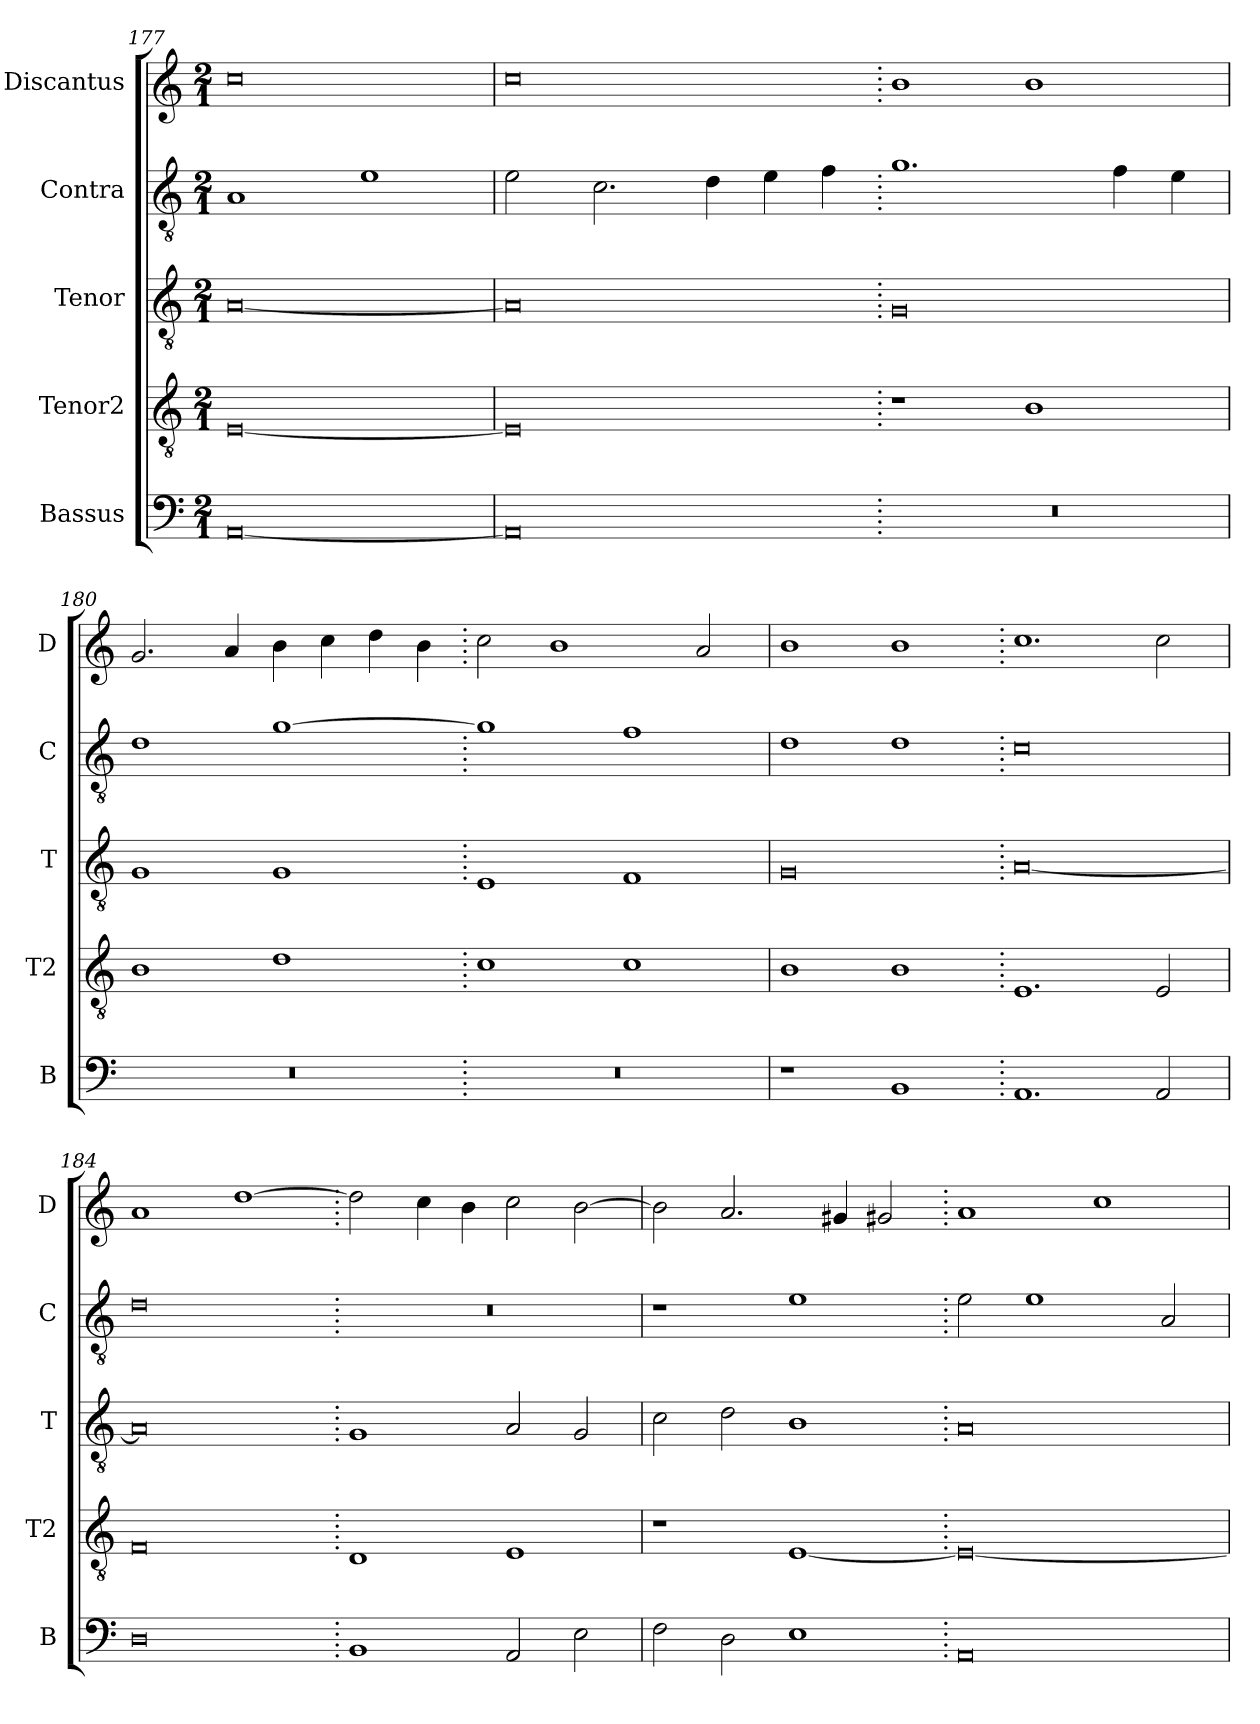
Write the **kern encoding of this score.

**kern	**kern	**kern	**kern	**kern
*part5	*part4	*part3	*part2	*part1
*staff5	*staff4	*staff3	*staff2	*staff1
*I"Bassus	*I"Tenor2	*I"Tenor	*I"Contra	*I"Discantus
*I'B	*I'T2	*I'T	*I'C	*I'D
*clefF4	*clefGv2	*clefGv2	*clefGv2	*clefG2
*k[]	*k[]	*k[]	*k[]	*k[]
*M2/1	*M2/1	*M2/1	*M2/1	*M2/1
=177	=177	=177	=177	=177
[0AA	[0E	[0A	1A	0cc
.	.	.	1e	.
=178	=178	=178	=178	=178
0AA]	0E]	0A]	2e\	0cc
.	.	.	2.c\	.
.	.	.	4d\	.
.	.	.	4e\	.
.	.	.	4f\	.
=179.	=179.	=179.	=179.	=179.
0r	1r	0G	1.g	1b
.	1B	.	.	1b
.	.	.	4f\	.
.	.	.	4e\	.
=180	=180	=180	=180	=180
0r	1B	1G	1d	2.g/
.	.	.	.	4a/
.	1d	1G	[1g	4b\
.	.	.	.	4cc\
.	.	.	.	4dd\
.	.	.	.	4b\
=181.	=181.	=181.	=181.	=181.
0r	1c	1E	1g]	2cc\
.	.	.	.	1b
.	1c	1F	1f	.
.	.	.	.	2a/
=182	=182	=182	=182	=182
1r	1B	0G	1d	1b
1BB	1B	.	1d	1b
=183.	=183.	=183.	=183.	=183.
1.AA	1.E	[0A	0c	1.cc
2AA/	2E/	.	.	2cc\
=184	=184	=184	=184	=184
0D	0F	0A]	0d	1a
.	.	.	.	[1dd
=185.	=185.	=185.	=185.	=185.
1BB	1D	1G	0r	2dd\]
.	.	.	.	4cc\
.	.	.	.	4b\
2AA/	1E	2A/	.	2cc\
2E\	.	2G/	.	[2b\
=186	=186	=186	=186	=186
2F\	1r	2c\	1r	2b\]
2D\	.	2d\	.	2.a/
1E	[1E	1B	1e	.
.	.	.	.	4g#X/
.	.	.	.	2g#X/
=187.	=187.	=187.	=187.	=187.
0AA	0E_	0A	2e\	1a
.	.	.	1e	.
.	.	.	.	1cc
.	.	.	2A/	.
=	=	=	=	=
*-	*-	*-	*-	*-
